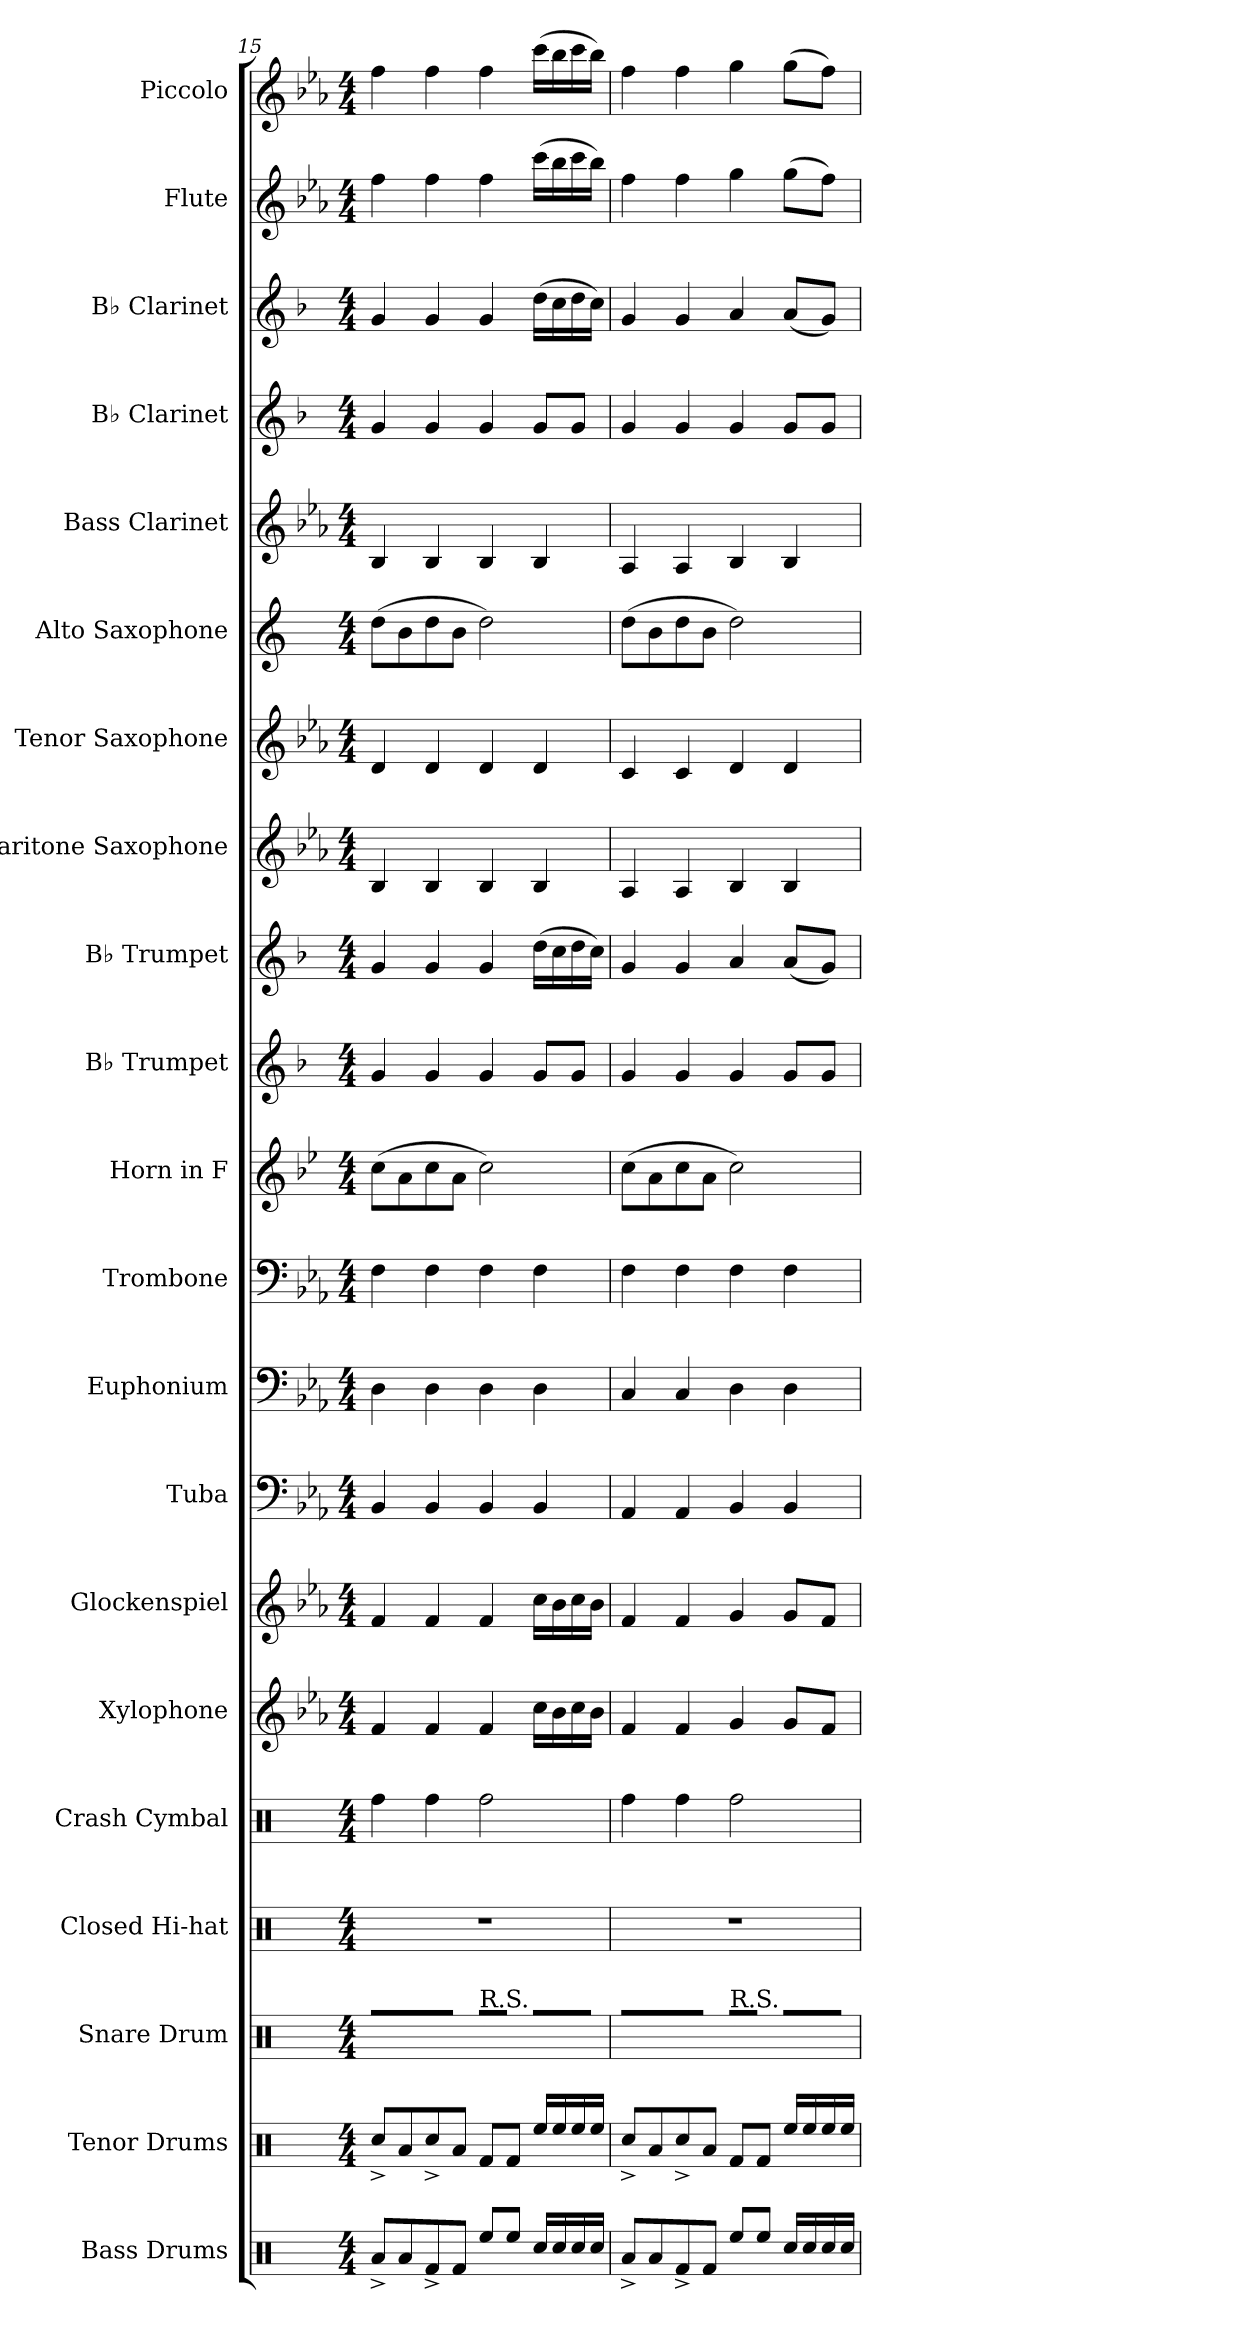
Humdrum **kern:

**kern	**kern	**kern	**kern	**kern	**kern	**kern	**kern	**kern	**kern	**kern	**kern	**kern	**kern	**kern	**kern	**kern	**kern	**kern	**kern	**kern
*part21	*part20	*part19	*part18	*part17	*part16	*part15	*part14	*part13	*part12	*part11	*part10	*part9	*part8	*part7	*part6	*part5	*part4	*part3	*part2	*part1
*staff21	*staff20	*staff19	*staff18	*staff17	*staff16	*staff15	*staff14	*staff13	*staff12	*staff11	*staff10	*staff9	*staff8	*staff7	*staff6	*staff5	*staff4	*staff3	*staff2	*staff1
*I"Bass Drums	*I"Tenor Drums	*I"Snare Drum	*I"Closed Hi-hat	*I"Crash Cymbal	*I"Xylophone	*I"Glockenspiel	*I"Tuba	*I"Euphonium	*I"Trombone	*I"Horn in F	*I"B♭ Trumpet	*I"B♭ Trumpet	*I"Baritone Saxophone	*I"Tenor Saxophone	*I"Alto Saxophone	*I"Bass Clarinet	*I"B♭ Clarinet	*I"B♭ Clarinet	*I"Flute	*I"Piccolo
*I'B.D.	*I'T.D.	*I'S.D.	*I'Hi-hat	*I'Cr. Cym.	*I'Xyl.	*I'Glk.	*I'Tba.	*I'Euph.	*I'Tbn.	*	*I'B♭ Tpt.	*I'B♭ Tpt.	*I'Bar. Sax.	*I'T. Sax.	*I'A. Sax.	*I'B. Cl.	*I'B♭ Cl.	*I'B♭ Cl.	*I'Fl.	*I'Picc.
!!LO:PB:g=z
*clefX	*clefX	*clefX	*clefX	*clefX	*clefG2	*clefG2	*clefF4	*clefF4	*clefF4	*clefG2	*clefG2	*clefG2	*clefG2	*clefG2	*clefG2	*clefG2	*clefG2	*clefG2	*clefG2	*clefG2
*	*	*	*	*	*ITrd-7c-12	*ITrd-14c-24	*	*	*	*ITrd4c7	*ITrd1c2	*ITrd1c2	*ITrd12c21	*ITrd8c14	*ITrd5c9	*ITrd8c14	*ITrd1c2	*ITrd1c2	*	*ITrd-7c-12
*k[]	*k[]	*k[]	*k[]	*k[]	*k[b-e-a-]	*k[b-e-a-]	*k[b-e-a-]	*k[b-e-a-]	*k[b-e-a-]	*k[b-e-a-]	*k[b-e-a-]	*k[b-e-a-]	*k[b-e-a-]	*k[b-e-a-]	*k[b-e-a-]	*k[b-e-a-]	*k[b-e-a-]	*k[b-e-a-]	*k[b-e-a-]	*k[b-e-a-]
*M4/4	*M4/4	*M4/4	*M4/4	*M4/4	*M4/4	*M4/4	*M4/4	*M4/4	*M4/4	*M4/4	*M4/4	*M4/4	*M4/4	*M4/4	*M4/4	*M4/4	*M4/4	*M4/4	*M4/4	*M4/4
=15	=15	=15	=15	=15	=15	=15	=15	=15	=15	=15	=15	=15	=15	=15	=15	=15	=15	=15	=15	=15
8Ra^/L	8Rcc^/L	8R^/L	1r	4Rff\	4ff/	4fff/	4BB-/	4D\	4F\	(8f\L	4f/	4f/	4BB-/	4D/	(8f\L	4BB-/	4f/	4f/	4ff\	4fff\
8Ra/	8Ra/	8R/	.	.	.	.	.	.	.	8d\	.	.	.	.	8d\	.	.	.	.	.
8Rf^/	8Rcc^/	8R^/	.	4Rff\	4ff/	4fff/	4BB-/	4D\	4F\	8f\	4f/	4f/	4BB-/	4D/	8f\	4BB-/	4f/	4f/	4ff\	4fff\
8Rf/J	8Ra/J	8R/J	.	.	.	.	.	.	.	8d\J	.	.	.	.	8d\J	.	.	.	.	.
!	!	!LO:TX:a:t=R.S.	!	!	!	!	!	!	!	!	!	!	!	!	!	!	!	!	!	!
8Ree/L	8Rf/L	8R^^/L	.	2Rff\	4ff/	4fff/	4BB-/	4D\	4F\	2f\)	4f/	4f/	4BB-/	4D/	2f\)	4BB-/	4f/	4f/	4ff\	4fff\
8Ree/J	8Rf/J	8R^^/J	.	.	.	.	.	.	.	.	.	.	.	.	.	.	.	.	.	.
16Rcc/LL	16Ree/LL	16R/LL	.	.	16ccc\LL	16cccc\LL	4BB-/	4D\	4F\	.	8f/L	(16cc\LL	4BB-/	4D/	.	4BB-/	8f/L	(16cc\LL	(16ccc\LL	(16cccc\LL
16Rcc/	16Ree/	16R/	.	.	16bb-\	16bbb-\	.	.	.	.	.	16b-\	.	.	.	.	.	16b-\	16bb-\	16bbb-\
16Rcc/	16Ree/	16R/	.	.	16ccc\	16cccc\	.	.	.	.	8f/J	16cc\	.	.	.	.	8f/J	16cc\	16ccc\	16cccc\
16Rcc/JJ	16Ree/JJ	16R/JJ	.	.	16bb-\JJ	16bbb-\JJ	.	.	.	.	.	16b-\JJ)	.	.	.	.	.	16b-\JJ)	16bb-\JJ)	16bbb-\JJ)
=16	=16	=16	=16	=16	=16	=16	=16	=16	=16	=16	=16	=16	=16	=16	=16	=16	=16	=16	=16	=16
8Ra^/L	8Rcc^/L	8R^/L	1r	4Rff\	4ff/	4fff/	4AA-/	4C/	4F\	(8f\L	4f/	4f/	4AA-/	4C/	(8f\L	4AA-/	4f/	4f/	4ff\	4fff\
8Ra/	8Ra/	8R/	.	.	.	.	.	.	.	8d\	.	.	.	.	8d\	.	.	.	.	.
8Rf^/	8Rcc^/	8R^/	.	4Rff\	4ff/	4fff/	4AA-/	4C/	4F\	8f\	4f/	4f/	4AA-/	4C/	8f\	4AA-/	4f/	4f/	4ff\	4fff\
8Rf/J	8Ra/J	8R/J	.	.	.	.	.	.	.	8d\J	.	.	.	.	8d\J	.	.	.	.	.
!	!	!LO:TX:a:t=R.S.	!	!	!	!	!	!	!	!	!	!	!	!	!	!	!	!	!	!
8Ree/L	8Rf/L	8R^^/L	.	2Rff\	4gg/	4ggg/	4BB-/	4D\	4F\	2f\)	4f/	4g/	4BB-/	4D/	2f\)	4BB-/	4f/	4g/	4gg\	4ggg\
8Ree/J	8Rf/J	8R^^/J	.	.	.	.	.	.	.	.	.	.	.	.	.	.	.	.	.	.
16Rcc/LL	16Ree/LL	16R/LL	.	.	8gg/L	8ggg/L	4BB-/	4D\	4F\	.	8f/L	(8g/L	4BB-/	4D/	.	4BB-/	8f/L	(8g/L	(8gg\L	(8ggg\L
16Rcc/	16Ree/	16R/	.	.	.	.	.	.	.	.	.	.	.	.	.	.	.	.	.	.
16Rcc/	16Ree/	16R/	.	.	8ff/J	8fff/J	.	.	.	.	8f/J	8f/J)	.	.	.	.	8f/J	8f/J)	8ff\J)	8fff\J)
16Rcc/JJ	16Ree/JJ	16R/JJ	.	.	.	.	.	.	.	.	.	.	.	.	.	.	.	.	.	.
=	=	=	=	=	=	=	=	=	=	=	=	=	=	=	=	=	=	=	=	=
*-	*-	*-	*-	*-	*-	*-	*-	*-	*-	*-	*-	*-	*-	*-	*-	*-	*-	*-	*-	*-
